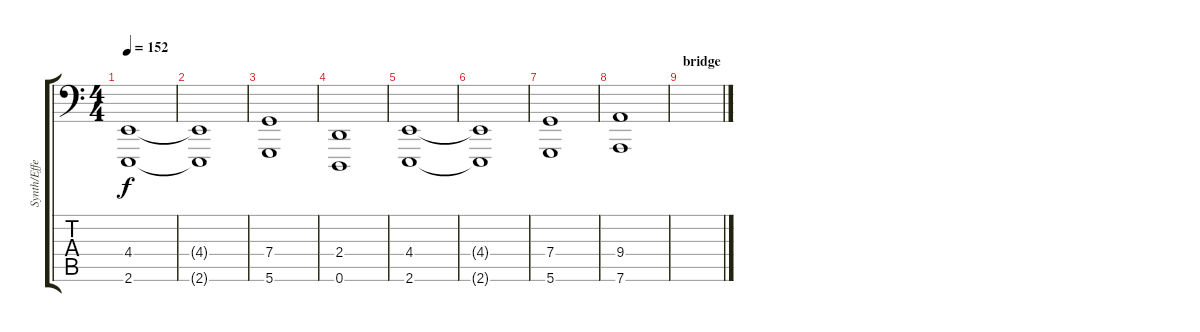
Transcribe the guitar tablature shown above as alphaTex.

\track ("Synth/Effects" "Synth/Effe") {instrument stringensemble1}
\staff {score tabs}
\tuning (D3 A2 F2 C2 G1 D1) {hide}
\ts (4 4)
\tempo 152
\clef f4
\ks c
(4.4 2.6).1{dy f} |
(4.4{t} 2.6{t}).1 |
(7.4 5.6).1 |
(2.4 0.6).1 |
(4.4 2.6).1 |
(4.4{t} 2.6{t}).1 |
(7.4 5.6).1 |
(9.4 7.6).1 |
\section ("" "bridge")
